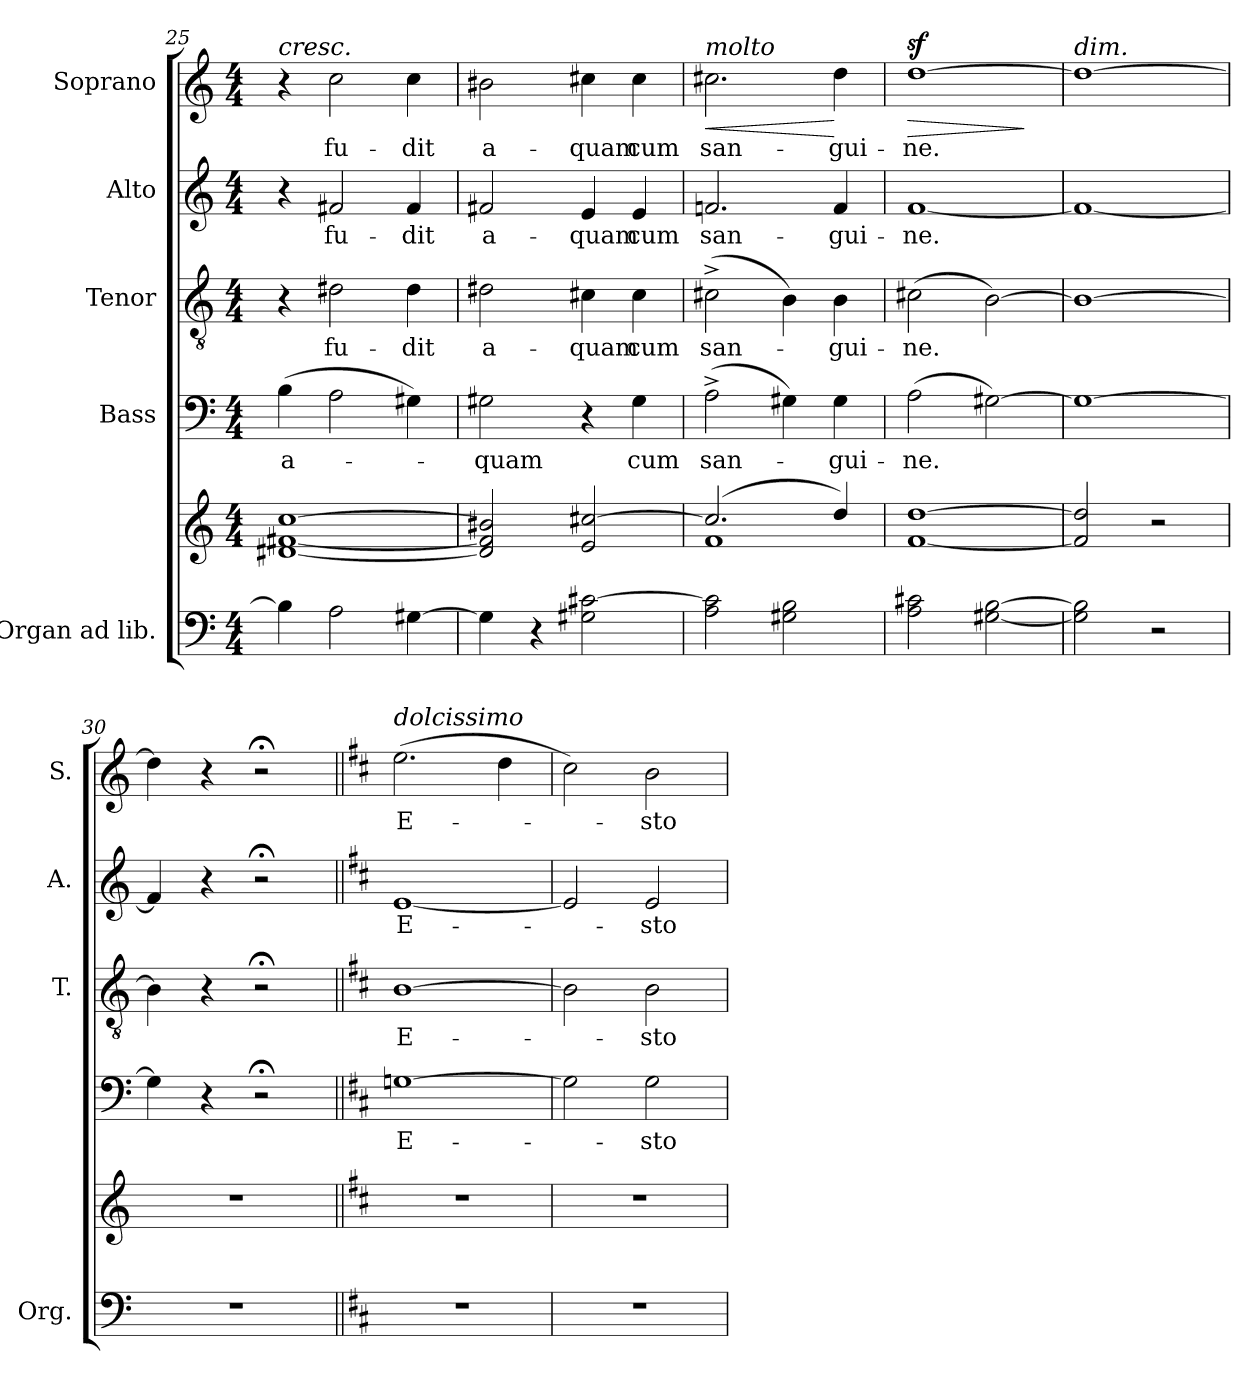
**kern	**kern	**kern	**text	**kern	**text	**kern	**text	**kern	**text	**dynam
*part5	*part5	*part4	*part4	*part3	*part3	*part2	*part2	*part1	*part1	*part1
*staff6	*staff5	*staff4	*staff4	*staff3	*staff3	*staff2	*staff2	*staff1	*staff1	*staff1
*I"Organ ad lib.	*	*I"Bass	*	*I"Tenor	*	*I"Alto	*	*I"Soprano	*	*
*I'Org.	*	*	*	*I'T.	*	*I'A.	*	*I'S.	*	*
*clefF4	*clefG2	*clefF4	*	*clefGv2	*	*clefG2	*	*clefG2	*	*
*	*	*	*	*ITrd7c12	*	*	*	*	*	*
*k[]	*k[]	*k[]	*	*k[]	*	*k[]	*	*k[]	*	*
*C:	*C:	*C:	*	*C:	*	*C:	*	*C:	*	*
*M4/4	*M4/4	*M4/4	*	*M4/4	*	*M4/4	*	*M4/4	*	*
=25	=25	=25	=25	=25	=25	=25	=25	=25	=25	=25
!	!	!	!	!	!	!	!	!LO:TX:a:i:t=cresc.	!	!
!	!	!	!LO:LY:b:color=#000000	!	!	!	!	!	!	!
4Bi\]	[1d#Xi [1f#Xi [1cci	(4Bi\	a-	4r	.	4r	.	4r	.	.
!	!	!	!	!	!LO:LY:b:color=#000000	!	!	!	!	!
!	!	!	!	!	!	!	!LO:LY:b:color=#000000	!	!	!
!	!	!	!	!	!	!	!	!	!LO:LY:b:color=#000000	!
2Ai\	.	2Ai\	.	2D#Xi\	fu-	2f#Xi/	fu-	2cci\	fu-	.
!	!	!	!	!	!LO:LY:b:color=#000000	!	!	!	!	!
!	!	!	!	!	!	!	!LO:LY:b:color=#000000	!	!	!
!	!	!	!	!	!	!	!	!	!LO:LY:b:color=#000000	!
[4G#Xi\	.	4G#Xi\)	.	4D#i\	-dit	4f#i/	-dit	4cci\	-dit	.
=26	=26	=26	=26	=26	=26	=26	=26	=26	=26	=26
!	!	!	!LO:LY:b:color=#000000	!	!	!	!	!	!	!
!	!	!	!	!	!LO:LY:b:color=#000000	!	!	!	!	!
!	!	!	!	!	!	!	!LO:LY:b:color=#000000	!	!	!
!	!	!	!	!	!	!	!	!	!LO:LY:b:color=#000000	!
4G#i\]	2d#i/] 2f#i] 2b#Xi]	2G#Xi\	-quam	2D#Xi\	a-	2f#Xi/	a-	2b#Xi\	a-	.
4r	.	.	.	.	.	.	.	.	.	.
!	!	!	!	!	!LO:LY:b:color=#000000	!	!	!	!	!
!	!	!	!	!	!	!	!LO:LY:b:color=#000000	!	!	!
!	!	!	!	!	!	!	!	!	!LO:LY:b:color=#000000	!
2G#Xi\ [2c#Xi	2ei/ [2cc#Xi	4r	.	4C#Xi\	-quam	4ei/	-quam	4cc#Xi\	-quam	.
!	!	!	!LO:LY:b:color=#000000	!	!	!	!	!	!	!
!	!	!	!	!	!LO:LY:b:color=#000000	!	!	!	!	!
!	!	!	!	!	!	!	!LO:LY:b:color=#000000	!	!	!
!	!	!	!	!	!	!	!	!	!LO:LY:b:color=#000000	!
.	.	4G#i\	cum	4C#i\	cum	4ei/	cum	4cc#i\	cum	.
=27	=27	=27	=27	=27	=27	=27	=27	=27	=27	=27
*	*^	*	*	*	*	*	*	*	*	*
!	!	!	!	!LO:LY:b:color=#000000	!	!	!	!	!	!	!
!	!	!	!	!	!	!LO:LY:b:color=#000000	!	!	!	!	!
!	!	!	!	!	!	!	!	!LO:LY:b:color=#000000	!	!	!
!	!	!	!	!	!	!	!	!	!LO:TX:a:i:t=molto	!	!
!	!	!	!	!	!	!	!	!	!	!LO:LY:b:color=#000000	!LO:HP:b
2Ai\ 2c#i]	(2.cc#i/]	1fi	(2A^i\	san-	(2C#X^i\	san-	2.fni/	san-	2.cc#Xi\	san-	<
2G#Xi\ 2Bi	.	.	4G#Xi\)	.	4BBi\)	.	.	.	.	.	.
!	!	!	!	!LO:LY:b:color=#000000	!	!	!	!	!	!	!
!	!	!	!	!	!	!LO:LY:b:color=#000000	!	!	!	!	!
!	!	!	!	!	!	!	!	!LO:LY:b:color=#000000	!	!	!
!	!	!	!	!	!	!	!	!	!	!LO:LY:b:color=#000000	!
.	4ddi/)	.	4G#i\	-gui-	4BBi\	-gui-	4fi/	-gui-	4ddi\	-gui-	[
=28	=28	=28	=28	=28	=28	=28	=28	=28	=28	=28	=28
!	!	!	!	!LO:LY:b:color=#000000	!	!	!	!	!	!	!
!	!	!	!	!	!	!LO:LY:b:color=#000000	!	!	!	!	!
!	!	!	!	!	!	!	!	!LO:LY:b:color=#000000	!	!	!
!	!	!	!	!	!	!	!	!	!	!LO:LY:b:color=#000000	!LO:HP:b
2Ai\ 2c#Xi	[1ddi	[1fi	(2Ai\	-ne.	(2C#Xi\	-ne.	[1fi	-ne.	[1ddzi	-ne.	>
[2G#Xi\ [2Bi	.	.	[2G#Xi\)	.	[2BBi\)	.	.	.	.	.	.
*	*v	*v	*	*	*	*	*	*	*	*	*
.	.	.	.	.	.	.	.	.	.	]
=29	=29	=29	=29	=29	=29	=29	=29	=29	=29	=29
!	!	!	!	!	!	!	!	!LO:TX:a:i:t=dim.	!	!
2G#i\] 2Bi]	2fi/] 2ddi]	1G#i_	.	1BBi_	.	1fi_	.	1ddi_	.	.
2r	2r	.	.	.	.	.	.	.	.	.
!!LO:LB:g=z
=30	=30	=30	=30	=30	=30	=30	=30	=30	=30	=30
1r	1r	4G#i\]	.	4BBi\]	.	4fi/]	.	4ddi\]	.	.
.	.	4r	.	4r	.	4r	.	4r	.	.
.	.	2r;	.	2r;	.	2r;	.	2r;	.	.
=31||	=31||	=31||	=31||	=31||	=31||	=31||	=31||	=31||	=31||	=31||
*k[f#c#]	*k[f#c#]	*k[f#c#]	*	*k[f#c#]	*	*k[f#c#]	*	*k[f#c#]	*	*
*D:	*D:	*D:	*	*D:	*	*D:	*	*D:	*	*
!	!	!	!LO:LY:b:color=#000000	!	!	!	!	!	!	!
!	!	!	!	!	!LO:LY:b:color=#000000	!	!	!	!	!
!	!	!	!	!	!	!	!LO:LY:b:color=#000000	!	!	!
!	!	!	!	!	!	!	!	!LO:TX:a:i:t=dolcissimo	!	!
!	!	!	!	!	!	!	!	!	!LO:LY:b:color=#000000	!
1r	1r	[1Gni	E-	[1BBi	E-	[1ei	E-	(2.eei\	E-	.
.	.	.	.	.	.	.	.	4ddi\	.	.
=32	=32	=32	=32	=32	=32	=32	=32	=32	=32	=32
1r	1r	2Gi\]	.	2BBi\]	.	2ei/]	.	2cc#i\)	.	.
!	!	!	!LO:LY:b:color=#000000	!	!	!	!	!	!	!
!	!	!	!	!	!LO:LY:b:color=#000000	!	!	!	!	!
!	!	!	!	!	!	!	!LO:LY:b:color=#000000	!	!	!
!	!	!	!	!	!	!	!	!	!LO:LY:b:color=#000000	!
.	.	2Gi\	-sto	2BBi\	-sto	2ei/	-sto	2bi\	-sto	.
=	=	=	=	=	=	=	=	=	=	=
*-	*-	*-	*-	*-	*-	*-	*-	*-	*-	*-
